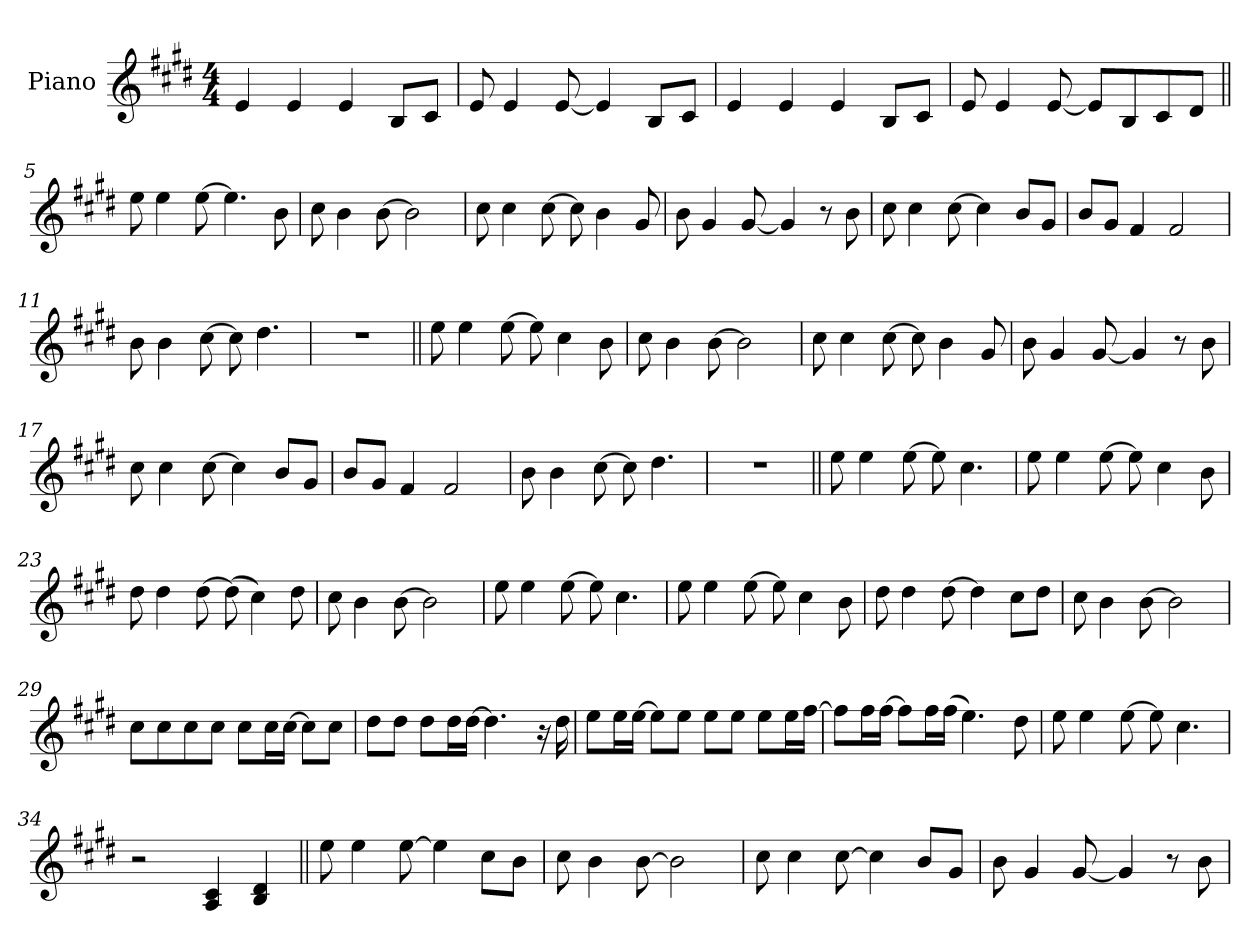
**kern
*part1
*staff1
*I"Piano
*I'Pno.
*clefG2
*k[f#c#g#d#]
*M4/4
*MM130
=1
4e!
4e!
4e!
8B!L
8c#!J
=2
8e!
4e!
[8e!
4e!]
8B!L
8c#!J
=3
4e!
4e!
4e!
8B!L
8c#!J
=4
8e!
4e!
[8e!
8e!L]
8B!
8c#!
8d#!J
=5||
8ee
4ee
[8ee
4.ee]
8b
=6
8cc#
4b
[8b
2b]
=7
8cc#
4cc#
[8cc#
8cc#]
4b
8g#
=8
8b
4g#
[8g#
4g#]
8r
8b
=9
8cc#
4cc#
[8cc#
4cc#]
8bL
8g#J
=10
8bL
8g#J
4f#
2f#
=11
8b
4b
[8cc#
8cc#]
4.dd#
=12
1r
=13||
8ee
4ee
[8ee
8ee]
4cc#
8b
=14
8cc#
4b
[8b
2b]
=15
8cc#
4cc#
[8cc#
8cc#]
4b
8g#
=16
8b
4g#
[8g#
4g#]
8r
8b
=17
8cc#
4cc#
[8cc#
4cc#]
8bL
8g#J
=18
8bL
8g#J
4f#
2f#
=19
8b
4b
[8cc#
8cc#]
4.dd#
=20
1r
=21||
8ee
4ee
[8ee
8ee]
4.cc#
=22
8ee
4ee
[8ee
8ee]
4cc#
8b
=23
8dd#
4dd#
[8dd#
(8dd#]
4cc#)
8dd#
=24
8cc#
4b
[8b
2b]
=25
8ee
4ee
[8ee
8ee]
4.cc#
=26
8ee
4ee
[8ee
8ee]
4cc#
8b
=27
8dd#
4dd#
[8dd#
4dd#]
8cc#L
8dd#J
=28
8cc#
4b
[8b
2b]
=29
8cc#L
8cc#
8cc#
8cc#J
8cc#L
16cc#L
[16cc#JJ
8cc#L]
8cc#J
=30
8dd#L
8dd#J
8dd#L
16dd#L
[16dd#JJ
4.dd#]
16r
16dd#
=31
8eeL
16eeL
[16eeJJ
8eeL]
8eeJ
8eeL
8eeJ
8eeL
16eeL
[16ff#JJ
=32
8ff#L]
16ff#L
[16ff#JJ
8ff#L]
16ff#L
(16ff#JJ
4.ee)
8dd#
=33
8ee
4ee
[8ee
8ee]
4.cc#
=34
2r
4A! 4c#!
4B! 4d#!
=35||
8ee
4ee
[8ee
4ee]
8cc#L
8bJ
=36
8cc#
4b
[8b
2b]
=37
8cc#
4cc#
[8cc#
4cc#]
8bL
8g#J
=38
8b
4g#
[8g#
4g#]
8r
8b
=
*-
